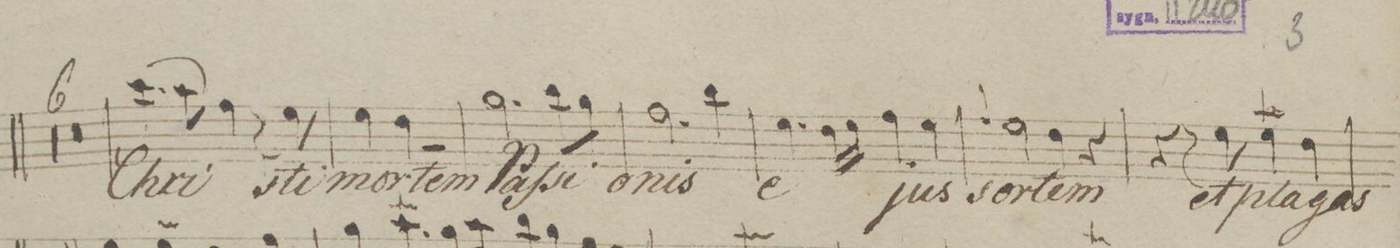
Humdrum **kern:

**kern	**text
*I"Cant!	*
*clefC1	*
*k[f#]	*
*met(c)	*
*M4/4	*
00r	.
=122	=122
=123	=123
=124	=124
=125	=125
0r	.
=126	=126
=127	=127
(4.aa\	Chri-
8ff#\)	.
4dd\	.
8r	.
8cc\	-sti
=128	=128
4cc\	mor-
4b\	-tem
2r	.
=129	=129
2.ee\	Paſ-
8gg\L	-si-
8ee\J	.
=130	=130
2.dd\	-o-
4gg\	-nis
=131	=131
4.cc\	e-
16b\LL	.
16cc\JJ	.
4dd\	.
4cc\	-jus
=132	=132
4qqdd/	.
2cc\	sor-
4b\	-tem
4r	.
=133	=133
4r	.
8r	.
8cc\	et
4ccT\	pla-
4b\	-gas
=134	=134
*-	*-
